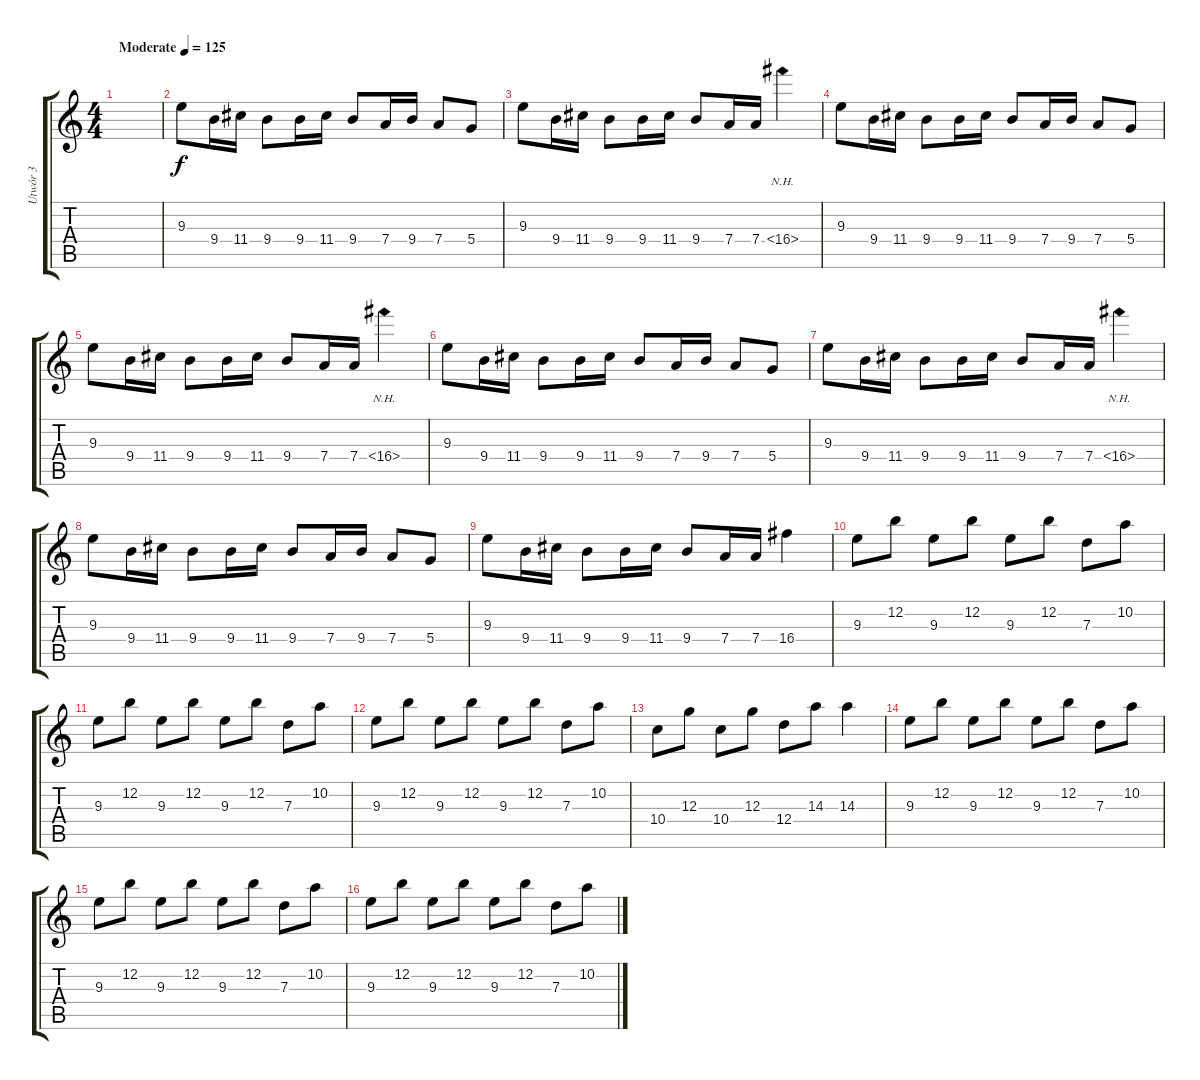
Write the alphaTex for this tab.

\track ("Utwór 3" "Utwór 3") {instrument distortionguitar}
\staff {score tabs}
\tuning (E4 B3 G3 D3 A2 E2) {hide}
\ts (4 4)
\tempo (125 "Moderate")
\clef g2
\ks c
|
9.3.8 9.4.16 11.4.16 9.4.8 9.4.16 11.4.16 9.4.8 7.4.16 9.4.16 7.4.8 5.4.8 |
9.3.8 9.4.16 11.4.16 9.4.8 9.4.16 11.4.16 9.4.8 7.4.16 7.4.16 16.4{nh}.4 |
9.3.8 9.4.16 11.4.16 9.4.8 9.4.16 11.4.16 9.4.8 7.4.16 9.4.16 7.4.8 5.4.8 |
9.3.8 9.4.16 11.4.16 9.4.8 9.4.16 11.4.16 9.4.8 7.4.16 7.4.16 16.4{nh}.4 |
9.3.8 9.4.16 11.4.16 9.4.8 9.4.16 11.4.16 9.4.8 7.4.16 9.4.16 7.4.8 5.4.8 |
9.3.8 9.4.16 11.4.16 9.4.8 9.4.16 11.4.16 9.4.8 7.4.16 7.4.16 16.4{nh}.4 |
9.3.8 9.4.16 11.4.16 9.4.8 9.4.16 11.4.16 9.4.8 7.4.16 9.4.16 7.4.8 5.4.8 |
9.3.8 9.4.16 11.4.16 9.4.8 9.4.16 11.4.16 9.4.8 7.4.16 7.4.16 16.4.4 |
9.3.8 12.2.8 9.3.8 12.2.8 9.3.8 12.2.8 7.3.8 10.2.8 |
9.3.8 12.2.8 9.3.8 12.2.8 9.3.8 12.2.8 7.3.8 10.2.8 |
9.3.8 12.2.8 9.3.8 12.2.8 9.3.8 12.2.8 7.3.8 10.2.8 |
10.4.8 12.3.8 10.4.8 12.3.8 12.4.8 14.3.8 14.3.4 |
9.3.8 12.2.8 9.3.8 12.2.8 9.3.8 12.2.8 7.3.8 10.2.8 |
9.3.8 12.2.8 9.3.8 12.2.8 9.3.8 12.2.8 7.3.8 10.2.8 |
9.3.8 12.2.8 9.3.8 12.2.8 9.3.8 12.2.8 7.3.8 10.2.8
